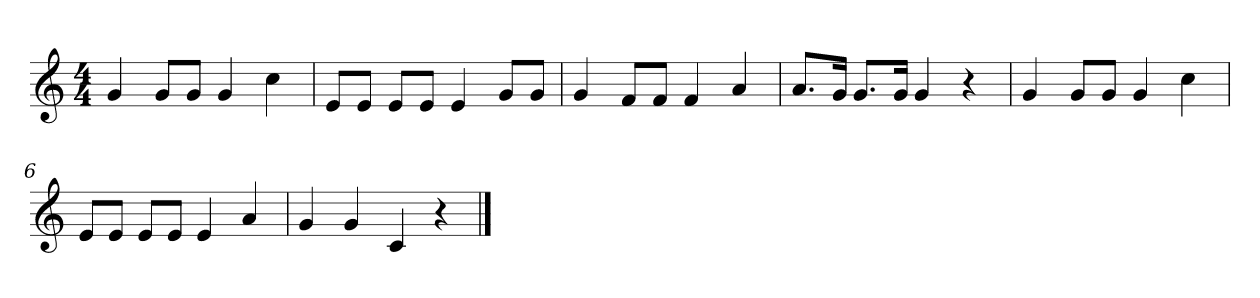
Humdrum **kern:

**kern
*part1
*staff1
*k[]
*M4/4
*MM120
=1
4g
8gL
8gJ
4g
4cc
=2
8eL
8eJ
8eL
8eJ
4e
8gL
8gJ
=3
4g
8fL
8fJ
4f
4a
=4
8.aL
16gJk
8.gL
16gJk
4g
4r
=5
4g
8gL
8gJ
4g
4cc
=6
8eL
8eJ
8eL
8eJ
4e
4a
=7
4g
4g
4c
4r
==
*-
